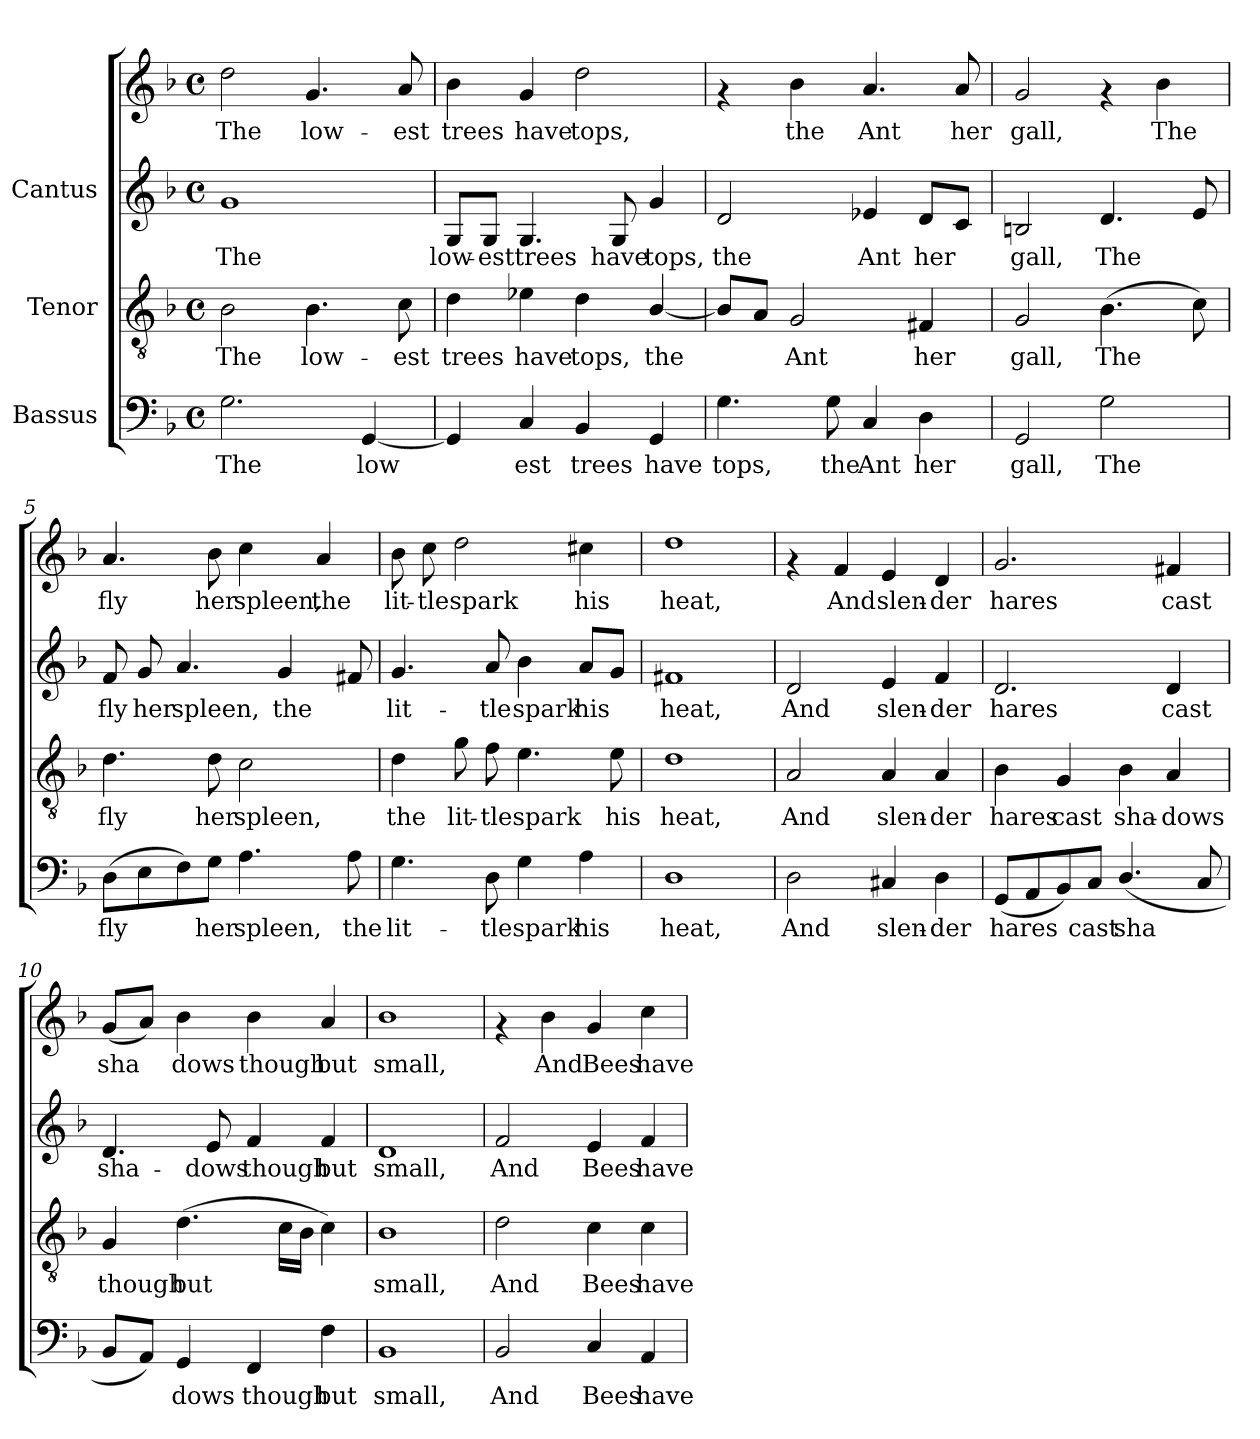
**kern	**text	**kern	**text	**kern	**text	**kern	**text
*part3	*part3	*part2	*part2	*part1	*part1	*part1	*part1
*staff4	*staff4	*staff3	*staff3	*staff2	*staff2	*staff1	*staff1
*I"Bassus	*	*I"Tenor	*	*I"Cantus	*	*	*
!!LO:PB:g=z
*stria5	*	*stria5	*	*stria5	*	*stria5	*
*clefF4	*	*clefGv2	*	*clefG2	*	*clefG2	*
*k[b-]	*	*k[b-]	*	*k[b-]	*	*k[b-]	*
*F:	*	*F:	*	*F:	*	*F:	*
*M4/4	*	*M4/4	*	*M4/4	*	*M4/4	*
*met(c)	*	*met(c)	*	*met(c)	*	*met(c)	*
*MM144	*	*MM144	*	*MM144	*	*MM144	*
=1	=1	=1	=1	=1	=1	=1	=1
!	!LO:LY:b:cj	!	!LO:LY:b:cj	!	!LO:LY:b:cj	!	!LO:LY:b:cj
2.G\	The	2B-\	The	1g	The	2dd\	The
!	!	!	!LO:LY:b:cj	!	!	!	!LO:LY:b:cj
.	.	4.B-\	low-	.	.	4.g/	low-
!	!LO:LY:b:cj	!	!	!	!	!	!
[<4GG/	low-	.	.	.	.	.	.
!	!	!	!LO:LY:b:cj	!	!	!	!LO:LY:b:cj
.	.	8c\	-est	.	.	8a/	-est
=2	=2	=2	=2	=2	=2	=2	=2
!	!LO:LY:b:cj	!	!LO:LY:b:cj	!	!LO:LY:b:cj	!	!LO:LY:b:cj
4GG/]	-	4d\	trees	8G/L	low-	4b-\	trees
!	!	!	!	!	!LO:LY:b:cj	!	!
.	.	.	.	8G/J	-est	.	.
!	!LO:LY:b:cj	!	!LO:LY:b:cj	!	!LO:LY:b:cj	!	!LO:LY:b:cj
4C/	est	4e-X\	have	4.G/	trees	4g/	have
!	!LO:LY:b:cj	!	!LO:LY:b:cj	!	!	!	!LO:LY:b:cj
4BB-/	trees	4d\	tops,	.	.	2dd\	tops,
!	!	!	!	!	!LO:LY:b:cj	!	!
.	.	.	.	8G/	have	.	.
!	!LO:LY:b:cj	!	!LO:LY:b:cj	!	!LO:LY:b:cj	!	!
4GG/	have	[<4B-/	the	4g/	tops,	.	.
=3	=3	=3	=3	=3	=3	=3	=3
!	!LO:LY:b:cj	!	!LO:LY:b:cj	!	!LO:LY:b:cj	!	!
4.G\	tops,	8B-/L]	.	2d/	the	4rf	.
!	!	!	!LO:LY:b:cj	!	!	!	!
.	.	8A/J	.	.	.	.	.
!	!	!	!LO:LY:b:cj	!	!	!	!LO:LY:b:cj
.	.	2G/	Ant	.	.	4b-\	the
!	!LO:LY:b:cj	!	!	!	!	!	!
8G\	the	.	.	.	.	.	.
!	!LO:LY:b:cj	!	!	!	!LO:LY:b:cj	!	!LO:LY:b:cj
4C/	Ant	.	.	4e-X/	Ant	4.a/	Ant
!	!LO:LY:b:cj	!	!LO:LY:b:cj	!	!LO:LY:b:cj	!	!
4D\	her	4F#X/	her	8d/L	her	.	.
!	!	!	!	!	!LO:LY:b:cj	!	!LO:LY:b:cj
.	.	.	.	8c/J	.	8a/	her
=4	=4	=4	=4	=4	=4	=4	=4
!	!LO:LY:b:cj	!	!LO:LY:b:cj	!	!LO:LY:b:cj	!	!LO:LY:b:cj
2GG/	gall,	2G/	gall,	2Bn/	gall,	2g/	gall,
!	!LO:LY:b:cj	!	!LO:LY:b:cj	!	!LO:LY:b:cj	!	!
2G\	The	(>4.B-\	The	4.d/	The	4rf	.
!	!	!	!	!	!	!	!LO:LY:b:cj
.	.	.	.	.	.	4b-\	The
!	!	!	!LO:LY:b:cj	!	!LO:LY:b:cj	!	!
.	.	8c\)	.	8e/	.	.	.
!!LO:LB:g=z
=5	=5	=5	=5	=5	=5	=5	=5
!	!LO:LY:b:cj	!	!LO:LY:b:cj	!	!LO:LY:b:cj	!	!LO:LY:b:cj
(>8D\L	fly	4.d\	fly	8f/	fly	4.a/	fly
!	!LO:LY:b:cj	!	!	!	!LO:LY:b:cj	!	!
8E\	.	.	.	8g/	her	.	.
!	!LO:LY:b:cj	!	!	!	!LO:LY:b:cj	!	!
8F\)	.	.	.	4.a/	spleen,	.	.
!	!LO:LY:b:cj	!	!LO:LY:b:cj	!	!	!	!LO:LY:b:cj
8G\J	her	8d\	her	.	.	8b-\	her
!	!LO:LY:b:cj	!	!LO:LY:b:cj	!	!	!	!LO:LY:b:cj
4.A\	spleen,	2c\	spleen,	.	.	4cc\	spleen,
!	!	!	!	!	!LO:LY:b:cj	!	!
.	.	.	.	4g/	the	.	.
!	!	!	!	!	!	!	!LO:LY:b:cj
.	.	.	.	.	.	4a/	the
!	!LO:LY:b:cj	!	!	!	!LO:LY:b:cj	!	!
8A\	the	.	.	8f#X/	.	.	.
=6	=6	=6	=6	=6	=6	=6	=6
!	!LO:LY:b:cj	!	!LO:LY:b:cj	!	!LO:LY:b:cj	!	!LO:LY:b:cj
4.G\	lit-	4d\	the	4.g/	lit-	8b-\	lit-
!	!	!	!	!	!	!	!LO:LY:b:cj
.	.	.	.	.	.	8cc\	-tle
!	!	!	!LO:LY:b:cj	!	!	!	!LO:LY:b:cj
.	.	8g\	lit-	.	.	2dd\	spark
!	!LO:LY:b:cj	!	!LO:LY:b:cj	!	!LO:LY:b:cj	!	!
8D\	-tle	8f\	-tle	8a/	-tle	.	.
!	!LO:LY:b:cj	!	!LO:LY:b:cj	!	!LO:LY:b:cj	!	!
4G\	spark	4.e\	spark	4b-\	spark	.	.
!	!LO:LY:b:cj	!	!	!	!LO:LY:b:cj	!	!LO:LY:b:cj
4A\	his	.	.	8a/L	his	4cc#X\	his
!	!	!	!LO:LY:b:cj	!	!LO:LY:b:cj	!	!
.	.	8e\	his	8g/J	.	.	.
=7	=7	=7	=7	=7	=7	=7	=7
!	!LO:LY:b:cj	!	!LO:LY:b:cj	!	!LO:LY:b:cj	!	!LO:LY:b:cj
1D	heat,	1d	heat,	1f#X	heat,	1dd	heat,
=8	=8	=8	=8	=8	=8	=8	=8
!	!LO:LY:b:cj	!	!LO:LY:b:cj	!	!LO:LY:b:cj	!	!
2D\	And	2A/	And	2d/	And	4rf	.
!	!	!	!	!	!	!	!LO:LY:b:cj
.	.	.	.	.	.	4f/	And
!	!LO:LY:b:cj	!	!LO:LY:b:cj	!	!LO:LY:b:cj	!	!LO:LY:b:cj
4C#X/	slen-	4A/	slen-	4e/	slen-	4e/	slen-
!	!LO:LY:b:cj	!	!LO:LY:b:cj	!	!LO:LY:b:cj	!	!LO:LY:b:cj
4D\	-der	4A/	-der	4f/	-der	4d/	-der
!!LO:LB:g=z
=9	=9	=9	=9	=9	=9	=9	=9
!	!LO:LY:b:cj	!	!LO:LY:b:cj	!	!LO:LY:b:cj	!	!LO:LY:b:cj
(<8GG/L	hares	4B-\	hares	2.d/	hares	2.g/	hares
!	!LO:LY:b:cj	!	!	!	!	!	!
8AA/	.	.	.	.	.	.	.
!	!LO:LY:b:cj	!	!LO:LY:b:cj	!	!	!	!
8BB-/)	.	4G/	cast	.	.	.	.
!	!LO:LY:b:cj	!	!	!	!	!	!
8C/J	cast	.	.	.	.	.	.
!	!LO:LY:b:cj	!	!LO:LY:b:cj	!	!	!	!
(<4.D/	sha-	4B-\	sha-	.	.	.	.
!	!	!	!LO:LY:b:cj	!	!LO:LY:b:cj	!	!LO:LY:b:cj
.	.	4A/	-dows	4d/	cast	4f#X/	cast
!	!LO:LY:b:cj	!	!	!	!	!	!
8C/	--	.	.	.	.	.	.
=10	=10	=10	=10	=10	=10	=10	=10
!	!LO:LY:b:cj	!	!LO:LY:b:cj	!	!LO:LY:b:cj	!	!LO:LY:b:cj
8BB-/L	-	4G/	though	4.d/	sha-	(<8g/L	sha-
!	!LO:LY:b:cj	!	!	!	!	!	!LO:LY:b:cj
8AA/J)	.	.	.	.	.	8a/J)	-
!	!LO:LY:b:cj	!	!LO:LY:b:cj	!	!	!	!LO:LY:b:cj
4GG/	dows	(>4.d\	but	.	.	4b-\	dows
!	!	!	!	!	!LO:LY:b:cj	!	!
.	.	.	.	8e/	-dows	.	.
!	!LO:LY:b:cj	!	!	!	!LO:LY:b:cj	!	!LO:LY:b:cj
4FF/	though	.	.	4f/	though	4b-\	though
!	!	!	!LO:LY:b:cj	!	!	!	!
.	.	16c\L	.	.	.	.	.
!	!	!	!LO:LY:b:cj	!	!	!	!
.	.	16B-\J	.	.	.	.	.
!	!LO:LY:b:cj	!	!LO:LY:b:cj	!	!LO:LY:b:cj	!	!LO:LY:b:cj
4F\	but	4c\)	.	4f/	but	4a/	but
=11	=11	=11	=11	=11	=11	=11	=11
!	!LO:LY:b:cj	!	!LO:LY:b:cj	!	!LO:LY:b:cj	!	!LO:LY:b:cj
1BB-	small,	1B-	small,	1d	small,	1b-	small,
=12	=12	=12	=12	=12	=12	=12	=12
!	!LO:LY:b:cj	!	!LO:LY:b:cj	!	!LO:LY:b:cj	!	!
2BB-/	And	2d\	And	2f/	And	4rf	.
!	!	!	!	!	!	!	!LO:LY:b:cj
.	.	.	.	.	.	4b-\	And
!	!LO:LY:b:cj	!	!LO:LY:b:cj	!	!LO:LY:b:cj	!	!LO:LY:b:cj
4C/	Bees	4c\	Bees	4e/	Bees	4g/	Bees
!	!LO:LY:b:cj	!	!LO:LY:b:cj	!	!LO:LY:b:cj	!	!LO:LY:b:cj
4AA/	have	4c\	have	4f/	have	4cc\	have
=	=	=	=	=	=	=	=
*-	*-	*-	*-	*-	*-	*-	*-
